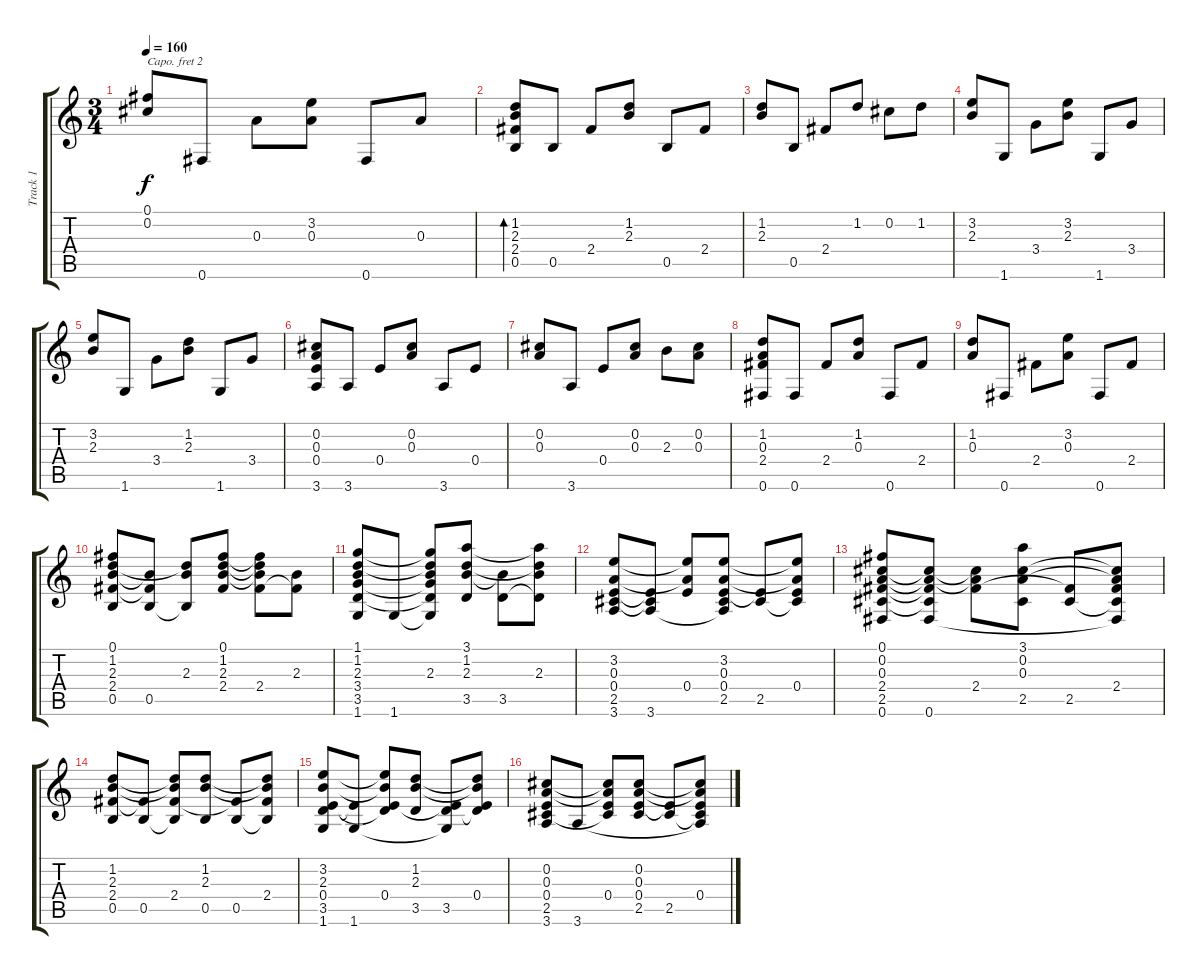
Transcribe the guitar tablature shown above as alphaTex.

\track ("Track 1" "Track 1") {instrument acousticguitarsteel}
\staff {score tabs}
\capo 2
\tuning (E4 B3 G3 D3 A2 E2) {hide}
\ts (3 4)
\tempo 160
\clef g2
\ks c
(0.1 0.2).8{dy f} 0.6.8 0.3.8 (3.2 0.3).8 0.6.8 0.3.8 |
(1.2 2.3 2.4 0.5).8{bd 60} 0.5.8 2.4.8 (1.2 2.3).8 0.5.8 2.4.8 |
(1.2 2.3).8 0.5.8 2.4.8 1.2.8 0.2.8 1.2.8 |
(3.2 2.3).8 1.6.8 3.4.8 (3.2 2.3).8 1.6.8 3.4.8 |
(3.2 2.3).8 1.6.8 3.4.8 (1.2 2.3).8 1.6.8 3.4.8 |
(0.2 0.3 0.4 3.6).8 3.6.8 0.4.8 (0.2 0.3).8 3.6.8 0.4.8 |
(0.2 0.3).8 3.6.8 0.4.8 (0.2 0.3).8 2.3.8 (0.2 0.3).8 |
(1.2 0.3 2.4 0.6).8 0.6.8 2.4.8 (1.2 0.3).8 0.6.8 2.4.8 |
(1.2 0.3).8 0.6.8 2.4.8 (3.2 0.3).8 0.6.8 2.4.8 |
(0.1 1.2 2.3 2.4 0.5).8 (2.3{t} 2.4{t} 0.5).8 (1.2{t} 2.3 0.5{t}).8 (0.1 1.2 2.3 2.4).8 (0.1{t} 1.2{t} 2.3{t} 2.4).8 (2.3 2.4{t}).8 |
(1.1 1.2 2.3 3.4 3.5 1.6).8 1.6.8 (1.1{t} 1.2{t} 2.3 3.4{t} 3.5{t} 1.6{t}).8 (3.1 1.2 2.3 3.5).8 (2.3{t} 3.5).8 (3.1{t} 1.2{t} 2.3 3.5{t}).8 |
(3.2 0.3 0.4 2.5 3.6).8 (0.4{t} 2.5{t} 3.6).8 (3.2{t} 0.3{t} 0.4).8 (3.2 0.3 0.4 2.5 3.6{t}).8 (0.4{t} 2.5).8 (3.2{t} 0.3{t} 0.4 2.5{t}).8 |
(0.1 0.2 0.3 2.4 2.5 0.6).8 (0.2{t} 0.3{t} 2.4{t} 2.5{t} 0.6).8 (0.2{t} 0.3{t} 2.4).8 (3.1 0.2 0.3 2.5).8 (2.4{t} 2.5).8 (0.2{t} 0.3{t} 2.4 2.5{t} 0.6{t}).8 |
(1.2 2.3 2.4 0.5).8 (2.4{t} 0.5).8 (1.2{t} 2.3{t} 2.4 0.5{t}).8 (1.2 2.3 0.5).8 (2.4{t} 0.5).8 (1.2{t} 2.3{t} 2.4 0.5{t}).8 |
(3.2 2.3 0.4 3.5 1.6).8 (0.4{t} 1.6).8 (3.2{t} 2.3{t} 0.4 3.5{t}).8 (1.2 2.3 3.5).8 (0.4{t} 3.5 1.6{t}).8 (1.2{t} 2.3{t} 0.4 3.5{t}).8 |
(0.2 0.3 0.4 2.5 3.6).8 3.6.8 (0.2{t} 0.3{t} 0.4 2.5{t}).8 (0.2 0.3 0.4 2.5).8 (0.4{t} 2.5).8 (0.2{t} 0.3{t} 0.4 2.5{t} 3.6{t}).8
